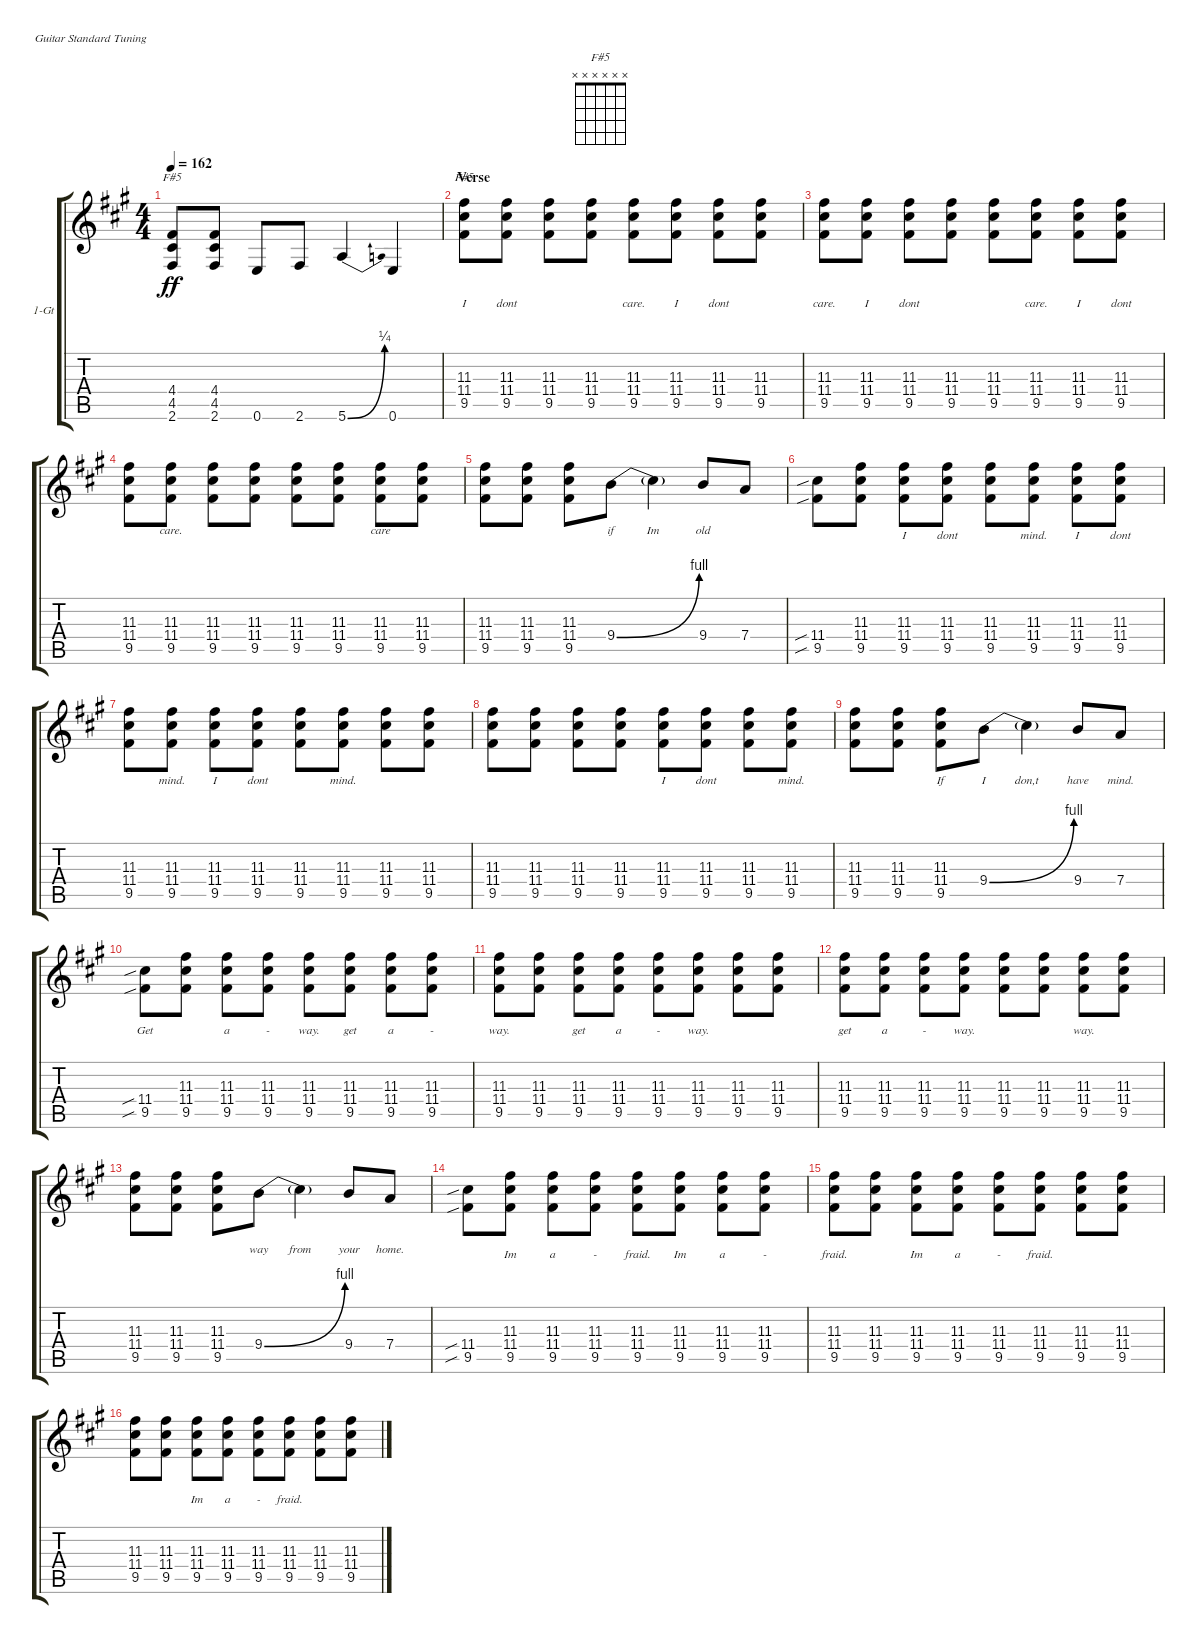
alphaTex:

\defaultSystemsLayout 4
\bracketExtendMode groupsimilarinstruments
\firstSystemTrackNameOrientation horizontal
\otherSystemsTrackNameOrientation horizontal
\track ("1 Guitar" "1-Gt") {instrument distortionguitar}
\staff {score tabs}
\tuning (E4 B3 G3 D3 A2 E2)
\chord ("F#5" x x x x x x)
\ts (4 4)
\tempo 162
\clef g2
\scale
1.07062
\ks a
(2.6 4.5 4.4).8{ch "F#5" lyrics (0 "") lyrics (1 "") lyrics (2 "") lyrics (3 "") lyrics (4 "") dy ff} (2.6 4.4 4.5).8{lyrics (0 "") lyrics (1 "") lyrics (2 "") lyrics (3 "") lyrics (4 "")} 0.6.8 2.6.8 5.6{be (bend 0 0 15.6 1)}.4 0.6.4 |
\section ("" "Verse")
\scale
0.929382 (9.5 11.4 11.3).8{ch "F#5" lyrics (0 "I") lyrics (1 "") lyrics (2 "") lyrics (3 "") lyrics (4 "")} (9.5 11.4 11.3).8{lyrics (0 "dont") lyrics (1 "") lyrics (2 "") lyrics (3 "") lyrics (4 "")} (9.5 11.4 11.3).8{lyrics (0 "") lyrics (1 "") lyrics (2 "") lyrics (3 "") lyrics (4 "")} (9.5 11.4 11.3).8{lyrics (0 "") lyrics (1 "") lyrics (2 "") lyrics (3 "") lyrics (4 "")} (9.5 11.4 11.3).8{lyrics (0 "care.") lyrics (1 "") lyrics (2 "") lyrics (3 "") lyrics (4 "")} (9.5 11.4 11.3).8{lyrics (0 "I") lyrics (1 "") lyrics (2 "") lyrics (3 "") lyrics (4 "")} (9.5 11.4 11.3).8{lyrics (0 "dont") lyrics (1 "") lyrics (2 "") lyrics (3 "") lyrics (4 "")} (9.5 11.4 11.3).8{lyrics (0 "") lyrics (1 "") lyrics (2 "") lyrics (3 "") lyrics (4 "")} |
\scale
1.07062 (9.5 11.4 11.3).8{lyrics (0 "care.") lyrics (1 "") lyrics (2 "") lyrics (3 "") lyrics (4 "")} (9.5 11.4 11.3).8{lyrics (0 "I") lyrics (1 "") lyrics (2 "") lyrics (3 "") lyrics (4 "")} (9.5 11.4 11.3).8{lyrics (0 "dont") lyrics (1 "") lyrics (2 "") lyrics (3 "") lyrics (4 "")} (9.5 11.4 11.3).8{lyrics (0 "") lyrics (1 "") lyrics (2 "") lyrics (3 "") lyrics (4 "")} (9.5 11.4 11.3).8{lyrics (0 "") lyrics (1 "") lyrics (2 "") lyrics (3 "") lyrics (4 "")} (9.5 11.4 11.3).8{lyrics (0 "care.") lyrics (1 "") lyrics (2 "") lyrics (3 "") lyrics (4 "")} (9.5 11.4 11.3).8{lyrics (0 "I") lyrics (1 "") lyrics (2 "") lyrics (3 "") lyrics (4 "")} (9.5 11.4 11.3).8{lyrics (0 "dont") lyrics (1 "") lyrics (2 "") lyrics (3 "") lyrics (4 "")} |
\scale
0.929382 (9.5 11.4 11.3).8{lyrics (0 "") lyrics (1 "") lyrics (2 "") lyrics (3 "") lyrics (4 "")} (9.5 11.4 11.3).8{lyrics (0 "care.") lyrics (1 "") lyrics (2 "") lyrics (3 "") lyrics (4 "")} (9.5 11.4 11.3).8{lyrics (0 "") lyrics (1 "") lyrics (2 "") lyrics (3 "") lyrics (4 "")} (9.5 11.4 11.3).8{lyrics (0 "") lyrics (1 "") lyrics (2 "") lyrics (3 "") lyrics (4 "")} (9.5 11.4 11.3).8{lyrics (0 "") lyrics (1 "") lyrics (2 "") lyrics (3 "") lyrics (4 "")} (9.5 11.4 11.3).8{lyrics (0 "") lyrics (1 "") lyrics (2 "") lyrics (3 "") lyrics (4 "")} (9.5 11.4 11.3).8{lyrics (0 "care") lyrics (1 "") lyrics (2 "") lyrics (3 "") lyrics (4 "")} (9.5 11.4 11.3).8{lyrics (0 "") lyrics (1 "") lyrics (2 "") lyrics (3 "") lyrics (4 "")} |
\scale
1.07062 (9.5 11.4 11.3).8{lyrics (0 "") lyrics (1 "") lyrics (2 "") lyrics (3 "") lyrics (4 "")} (9.5 11.4 11.3).8{lyrics (0 "") lyrics (1 "") lyrics (2 "") lyrics (3 "") lyrics (4 "")} (9.5 11.4 11.3).8{lyrics (0 "") lyrics (1 "") lyrics (2 "") lyrics (3 "") lyrics (4 "")} 9.4{be (bend 0 0 15 4)}.8{lyrics (0 "if") lyrics (1 "") lyrics (2 "") lyrics (3 "") lyrics (4 "")} 9.4{t}.4{lyrics (0 "Im") lyrics (1 "") lyrics (2 "") lyrics (3 "") lyrics (4 "")} 9.4.8{lyrics (0 "old") lyrics (1 "") lyrics (2 "") lyrics (3 "") lyrics (4 "")} 7.4.8{lyrics (0 "") lyrics (1 "") lyrics (2 "") lyrics (3 "") lyrics (4 "")} |
\scale
0.929382 (9.5{sib} 11.4{sib}).8{lyrics (0 "") lyrics (1 "") lyrics (2 "") lyrics (3 "") lyrics (4 "")} (9.5 11.4 11.3).8{lyrics (0 "") lyrics (1 "") lyrics (2 "") lyrics (3 "") lyrics (4 "")} (9.5 11.4 11.3).8{lyrics (0 "") lyrics (1 "I") lyrics (2 "") lyrics (3 "") lyrics (4 "")} (9.5 11.4 11.3).8{lyrics (0 "") lyrics (1 "dont") lyrics (2 "") lyrics (3 "") lyrics (4 "")} (9.5 11.4 11.3).8{lyrics (0 "") lyrics (1 "") lyrics (2 "") lyrics (3 "") lyrics (4 "")} (9.5 11.4 11.3).8{lyrics (0 "") lyrics (1 "mind.") lyrics (2 "") lyrics (3 "") lyrics (4 "")} (9.5 11.4 11.3).8{lyrics (0 "") lyrics (1 "I") lyrics (2 "") lyrics (3 "") lyrics (4 "")} (9.5 11.4 11.3).8{lyrics (0 "") lyrics (1 "dont") lyrics (2 "") lyrics (3 "") lyrics (4 "")} |
\scale
1.07062 (9.5 11.4 11.3).8{lyrics (0 "") lyrics (1 "") lyrics (2 "") lyrics (3 "") lyrics (4 "")} (9.5 11.4 11.3).8{lyrics (0 "") lyrics (1 "mind.") lyrics (2 "") lyrics (3 "") lyrics (4 "")} (9.5 11.4 11.3).8{lyrics (0 "") lyrics (1 "I") lyrics (2 "") lyrics (3 "") lyrics (4 "")} (9.5 11.4 11.3).8{lyrics (0 "") lyrics (1 "dont") lyrics (2 "") lyrics (3 "") lyrics (4 "")} (9.5 11.4 11.3).8{lyrics (0 "") lyrics (1 "") lyrics (2 "") lyrics (3 "") lyrics (4 "")} (9.5 11.4 11.3).8{lyrics (0 "") lyrics (1 "mind.") lyrics (2 "") lyrics (3 "") lyrics (4 "")} (9.5 11.4 11.3).8{lyrics (0 "") lyrics (1 "") lyrics (2 "") lyrics (3 "") lyrics (4 "")} (9.5 11.4 11.3).8{lyrics (0 "") lyrics (1 "") lyrics (2 "") lyrics (3 "") lyrics (4 "")} |
\scale
0.929382 (9.5 11.4 11.3).8{lyrics (0 "") lyrics (1 "") lyrics (2 "") lyrics (3 "") lyrics (4 "")} (9.5 11.4 11.3).8{lyrics (0 "") lyrics (1 "") lyrics (2 "") lyrics (3 "") lyrics (4 "")} (9.5 11.4 11.3).8{lyrics (0 "") lyrics (1 "") lyrics (2 "") lyrics (3 "") lyrics (4 "")} (9.5 11.4 11.3).8{lyrics (0 "") lyrics (1 "") lyrics (2 "") lyrics (3 "") lyrics (4 "")} (9.5 11.4 11.3).8{lyrics (0 "") lyrics (1 "I") lyrics (2 "") lyrics (3 "") lyrics (4 "")} (9.5 11.4 11.3).8{lyrics (0 "") lyrics (1 "dont") lyrics (2 "") lyrics (3 "") lyrics (4 "")} (9.5 11.4 11.3).8{lyrics (0 "") lyrics (1 "") lyrics (2 "") lyrics (3 "") lyrics (4 "")} (9.5 11.4 11.3).8{lyrics (0 "") lyrics (1 "mind.") lyrics (2 "") lyrics (3 "") lyrics (4 "")} |
\scale
1.07062 (9.5 11.4 11.3).8{lyrics (0 "") lyrics (1 "") lyrics (2 "") lyrics (3 "") lyrics (4 "")} (9.5 11.4 11.3).8{lyrics (0 "") lyrics (1 "") lyrics (2 "") lyrics (3 "") lyrics (4 "")} (9.5 11.4 11.3).8{lyrics (0 "") lyrics (1 "If") lyrics (2 "") lyrics (3 "") lyrics (4 "")} 9.4{be (bend 0 0 15 4)}.8{lyrics (0 "") lyrics (1 "I") lyrics (2 "") lyrics (3 "") lyrics (4 "")} 9.4{t}.4{lyrics (0 "") lyrics (1 "don,t") lyrics (2 "") lyrics (3 "") lyrics (4 "")} 9.4.8{lyrics (0 "") lyrics (1 "have") lyrics (2 "") lyrics (3 "") lyrics (4 "")} 7.4.8{lyrics (0 "") lyrics (1 "mind.") lyrics (2 "") lyrics (3 "") lyrics (4 "")} |
\scale
0.929382 (9.5{sib} 11.4{sib}).8{lyrics (0 "") lyrics (1 "") lyrics (2 "Get") lyrics (3 "") lyrics (4 "")} (9.5 11.4 11.3).8{lyrics (0 "") lyrics (1 "") lyrics (2 "") lyrics (3 "") lyrics (4 "")} (9.5 11.4 11.3).8{lyrics (0 "") lyrics (1 "") lyrics (2 "a") lyrics (3 "") lyrics (4 "")} (9.5 11.4 11.3).8{lyrics (0 "") lyrics (1 "") lyrics (2 "-") lyrics (3 "") lyrics (4 "")} (9.5 11.4 11.3).8{lyrics (0 "") lyrics (1 "") lyrics (2 "way.") lyrics (3 "") lyrics (4 "")} (9.5 11.4 11.3).8{lyrics (0 "") lyrics (1 "") lyrics (2 "get") lyrics (3 "") lyrics (4 "")} (9.5 11.4 11.3).8{lyrics (0 "") lyrics (1 "") lyrics (2 "a") lyrics (3 "") lyrics (4 "")} (9.5 11.4 11.3).8{lyrics (0 "") lyrics (1 "") lyrics (2 "-") lyrics (3 "") lyrics (4 "")} |
\scale
1.07062 (9.5 11.4 11.3).8{lyrics (0 "") lyrics (1 "") lyrics (2 "way.") lyrics (3 "") lyrics (4 "")} (9.5 11.4 11.3).8{lyrics (0 "") lyrics (1 "") lyrics (2 "") lyrics (3 "") lyrics (4 "")} (9.5 11.4 11.3).8{lyrics (0 "") lyrics (1 "") lyrics (2 "get") lyrics (3 "") lyrics (4 "")} (9.5 11.4 11.3).8{lyrics (0 "") lyrics (1 "") lyrics (2 "a") lyrics (3 "") lyrics (4 "")} (9.5 11.4 11.3).8{lyrics (0 "") lyrics (1 "") lyrics (2 "-") lyrics (3 "") lyrics (4 "")} (9.5 11.4 11.3).8{lyrics (0 "") lyrics (1 "") lyrics (2 "way.") lyrics (3 "") lyrics (4 "")} (9.5 11.4 11.3).8{lyrics (0 "") lyrics (1 "") lyrics (2 "") lyrics (3 "") lyrics (4 "")} (9.5 11.4 11.3).8{lyrics (0 "") lyrics (1 "") lyrics (2 "") lyrics (3 "") lyrics (4 "")} |
\scale
0.929382 (9.5 11.4 11.3).8{lyrics (0 "") lyrics (1 "") lyrics (2 "get") lyrics (3 "") lyrics (4 "")} (9.5 11.4 11.3).8{lyrics (0 "") lyrics (1 "") lyrics (2 "a") lyrics (3 "") lyrics (4 "")} (9.5 11.4 11.3).8{lyrics (0 "") lyrics (1 "") lyrics (2 "-") lyrics (3 "") lyrics (4 "")} (9.5 11.4 11.3).8{lyrics (0 "") lyrics (1 "") lyrics (2 "way.") lyrics (3 "") lyrics (4 "")} (9.5 11.4 11.3).8{lyrics (0 "") lyrics (1 "") lyrics (2 "") lyrics (3 "") lyrics (4 "")} (9.5 11.4 11.3).8{lyrics (0 "") lyrics (1 "") lyrics (2 "") lyrics (3 "") lyrics (4 "")} (9.5 11.4 11.3).8{lyrics (0 "") lyrics (1 "") lyrics (2 "way.") lyrics (3 "") lyrics (4 "")} (9.5 11.4 11.3).8{lyrics (0 "") lyrics (1 "") lyrics (2 "") lyrics (3 "") lyrics (4 "")} |
\scale
1.07062 (9.5 11.4 11.3).8{lyrics (0 "") lyrics (1 "") lyrics (2 "") lyrics (3 "") lyrics (4 "")} (9.5 11.4 11.3).8{lyrics (0 "") lyrics (1 "") lyrics (2 "") lyrics (3 "") lyrics (4 "")} (9.5 11.4 11.3).8{lyrics (0 "") lyrics (1 "") lyrics (2 "") lyrics (3 "") lyrics (4 "")} 9.4{be (bend 0 0 15 4)}.8{lyrics (0 "") lyrics (1 "") lyrics (2 "way") lyrics (3 "") lyrics (4 "")} 9.4{t}.4{lyrics (0 "") lyrics (1 "") lyrics (2 "from") lyrics (3 "") lyrics (4 "")} 9.4.8{lyrics (0 "") lyrics (1 "") lyrics (2 "your") lyrics (3 "") lyrics (4 "")} 7.4.8{lyrics (0 "") lyrics (1 "") lyrics (2 "home.") lyrics (3 "") lyrics (4 "")} |
\scale
0.929382 (9.5{sib} 11.4{sib}).8{lyrics (0 "") lyrics (1 "") lyrics (2 "") lyrics (3 "") lyrics (4 "")} (9.5 11.4 11.3).8{lyrics (0 "") lyrics (1 "") lyrics (2 "") lyrics (3 "Im") lyrics (4 "")} (9.5 11.4 11.3).8{lyrics (0 "") lyrics (1 "") lyrics (2 "") lyrics (3 "a") lyrics (4 "")} (9.5 11.4 11.3).8{lyrics (0 "") lyrics (1 "") lyrics (2 "") lyrics (3 "-") lyrics (4 "")} (9.5 11.4 11.3).8{lyrics (0 "") lyrics (1 "") lyrics (2 "") lyrics (3 "fraid.") lyrics (4 "")} (9.5 11.4 11.3).8{lyrics (0 "") lyrics (1 "") lyrics (2 "") lyrics (3 "Im") lyrics (4 "")} (9.5 11.4 11.3).8{lyrics (0 "") lyrics (1 "") lyrics (2 "") lyrics (3 "a") lyrics (4 "")} (9.5 11.4 11.3).8{lyrics (0 "") lyrics (1 "") lyrics (2 "") lyrics (3 "-") lyrics (4 "")} |
\scale
1.07062 (9.5 11.4 11.3).8{lyrics (0 "") lyrics (1 "") lyrics (2 "") lyrics (3 "fraid.") lyrics (4 "")} (9.5 11.4 11.3).8{lyrics (0 "") lyrics (1 "") lyrics (2 "") lyrics (3 "") lyrics (4 "")} (9.5 11.4 11.3).8{lyrics (0 "") lyrics (1 "") lyrics (2 "") lyrics (3 "Im") lyrics (4 "")} (9.5 11.4 11.3).8{lyrics (0 "") lyrics (1 "") lyrics (2 "") lyrics (3 "a") lyrics (4 "")} (9.5 11.4 11.3).8{lyrics (0 "") lyrics (1 "") lyrics (2 "") lyrics (3 "-") lyrics (4 "")} (9.5 11.4 11.3).8{lyrics (0 "") lyrics (1 "") lyrics (2 "") lyrics (3 "fraid.") lyrics (4 "")} (9.5 11.4 11.3).8{lyrics (0 "") lyrics (1 "") lyrics (2 "") lyrics (3 "") lyrics (4 "")} (9.5 11.4 11.3).8{lyrics (0 "") lyrics (1 "") lyrics (2 "") lyrics (3 "") lyrics (4 "")} |
\scale
0.929382 (9.5 11.4 11.3).8{lyrics (0 "") lyrics (1 "") lyrics (2 "") lyrics (3 "") lyrics (4 "")} (9.5 11.4 11.3).8{lyrics (0 "") lyrics (1 "") lyrics (2 "") lyrics (3 "") lyrics (4 "")} (9.5 11.4 11.3).8{lyrics (0 "") lyrics (1 "") lyrics (2 "") lyrics (3 "Im") lyrics (4 "")} (9.5 11.4 11.3).8{lyrics (0 "") lyrics (1 "") lyrics (2 "") lyrics (3 "a") lyrics (4 "")} (9.5 11.4 11.3).8{lyrics (0 "") lyrics (1 "") lyrics (2 "") lyrics (3 "-") lyrics (4 "")} (9.5 11.4 11.3).8{lyrics (0 "") lyrics (1 "") lyrics (2 "") lyrics (3 "fraid.") lyrics (4 "")} (9.5 11.4 11.3).8{lyrics (0 "") lyrics (1 "") lyrics (2 "") lyrics (3 "") lyrics (4 "")} (9.5 11.4 11.3).8{lyrics (0 "") lyrics (1 "") lyrics (2 "") lyrics (3 "") lyrics (4 "")}
